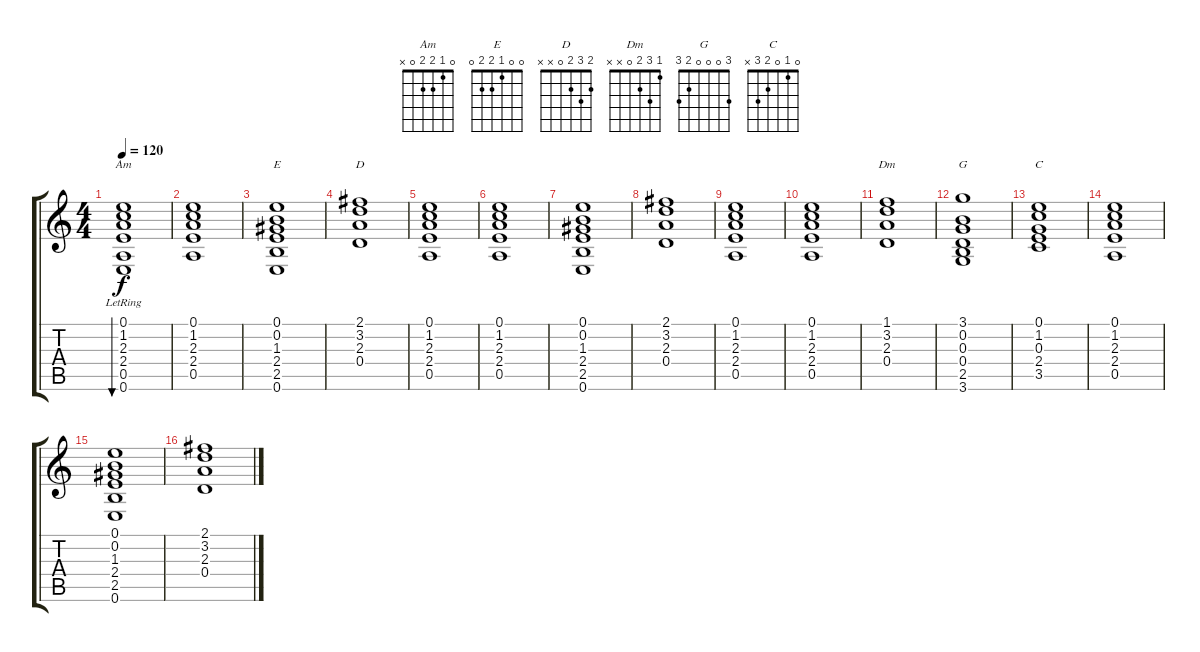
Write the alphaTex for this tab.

\track "" {instrument electricguitarjazz}
\staff {score tabs}
\tuning (E4 B3 G3 D3 A2 E2) {hide}
\chord ("Am" 0 1 2 2 0 x)
\chord ("E" 0 0 1 2 2 0)
\chord ("D" 2 3 2 0 x x)
\chord ("Dm" 1 3 2 0 x x)
\chord ("G" 3 0 0 0 2 3)
\chord ("C" 0 1 0 2 3 x)
\ts (4 4)
\tempo 120
\clef g2
\ks c
(0.1{lr} 1.2{lr} 2.3{lr} 2.4{lr} 0.5{lr} 0.6{lr}).1{bu 240 ch "Am" dy f} |
(0.1 1.2 2.3 2.4 0.5).1 |
(0.1 0.2 1.3 2.4 2.5 0.6).1{ch "E"} |
(2.1 3.2 2.3 0.4).1{ch "D"} |
(0.1 1.2 2.3 2.4 0.5).1 |
(0.1 1.2 2.3 2.4 0.5).1 |
(0.1 0.2 1.3 2.4 2.5 0.6).1 |
(2.1 3.2 2.3 0.4).1 |
(0.1 1.2 2.3 2.4 0.5).1 |
(0.1 1.2 2.3 2.4 0.5).1 |
(1.1 3.2 2.3 0.4).1{ch "Dm"} |
(3.1 0.2 0.3 0.4 2.5 3.6).1{ch "G"} |
(0.1 1.2 0.3 2.4 3.5).1{ch "C"} |
(0.1 1.2 2.3 2.4 0.5).1 |
(0.1 0.2 1.3 2.4 2.5 0.6).1 |
(2.1 3.2 2.3 0.4).1
